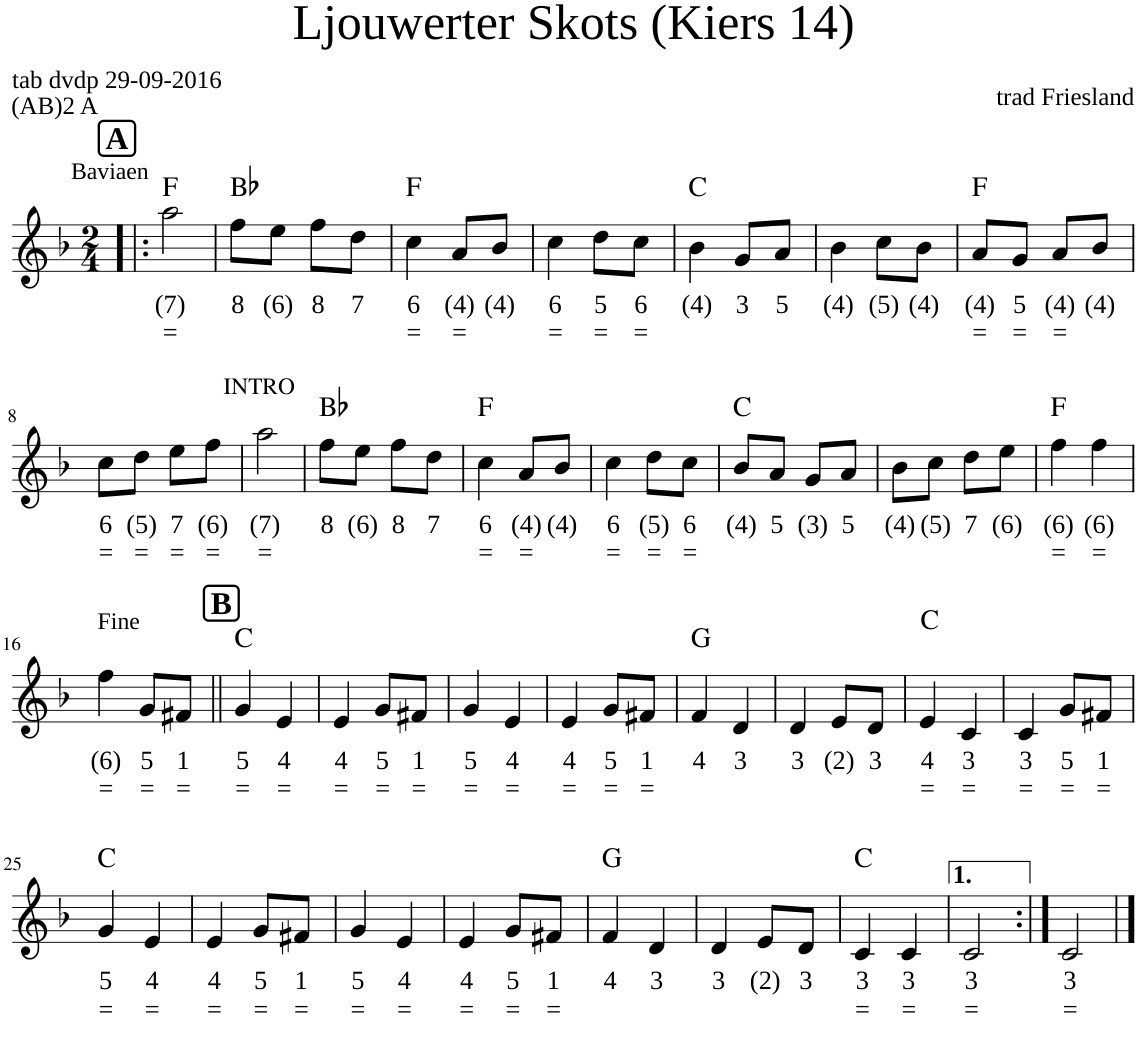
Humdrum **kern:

**kern	**text	**text	**kern	**text	**text	**harte
*part2	*part2	*part2	*part1	*part1	*part1	*part1
*staff2	*staff2	*staff2	*staff1	*staff1	*staff1	*
*I"Voice	*	*	*I"Voice	*	*	*
*stria5	*	*	*	*	*	*
*clefG2	*	*	*clefG2	*	*	*
*k[b-]	*	*	*k[b-]	*	*	*
*M2/4	*	*	*M2/4	*	*	*
!!LO:REH:place=s1:a:B:cj:fs=13.5337:t=A
=1!|:	=1!|:	=1!|:	=1!|:	=1!|:	=1!|:	=1!|:
!	!	!	!LO:TX:a:t=Baviaen	!	!	!
!LO:TX:a:t=2e st FT	!	!	!	!	!	!
!	!	!	!	!LO:LY:b	!LO:LY:b	!
2cc	6	=	2aa\	(7)	=	F:maj
=2	=2	=2	=2	=2	=2	=2
!	!	!	!	!LO:LY:b	!	!
4.dd	7	.	8ff\L	8	.	Bb:maj
!	!	!	!	!LO:LY:b	!	!
.	.	.	8ee\J	(6)	.	.
!	!	!	!	!LO:LY:b	!	!
.	.	.	8ff\L	8	.	.
!	!	!	!	!LO:LY:b	!	!
8b-	(4)	.	8dd\J	7	.	.
=3	=3	=3	=3	=3	=3	=3
!	!	!	!	!LO:LY:b	!LO:LY:b	!
4a	(4)	=	4cc\	6	=	F:maj
!	!	!	!	!LO:LY:b	!LO:LY:b	!
8fL	(3)	=	8a/L	(4)	=	.
!	!	!	!	!LO:LY:b	!	!
8gJ	5	=	8b-/J	(4)	.	.
=4	=4	=4	=4	=4	=4	=4
!	!	!	!	!LO:LY:b	!LO:LY:b	!
4a	(4)	=	4cc\	6	=	.
!	!	!	!	!LO:LY:b	!LO:LY:b	!
8fL	(3)	=	8dd\L	5	=	.
!	!	!	!	!LO:LY:b	!LO:LY:b	!
8aJ	(4)	=	8cc\J	6	=	.
=5	=5	=5	=5	=5	=5	=5
!	!	!	!	!LO:LY:b	!	!
2c	3	=	4b-\	(4)	.	C:maj
!	!	!	!	!LO:LY:b	!	!
.	.	.	8g/L	3	.	.
!	!	!	!	!LO:LY:b	!	!
.	.	.	8a/J	5	.	.
=6	=6	=6	=6	=6	=6	=6
!	!	!	!	!LO:LY:b	!	!
2e	4	=	4b-\	(4)	.	.
!	!	!	!	!LO:LY:b	!	!
.	.	.	8cc\L	(5)	.	.
!	!	!	!	!LO:LY:b	!	!
.	.	.	8b-\J	(4)	.	.
=7	=7	=7	=7	=7	=7	=7
!	!	!	!	!LO:LY:b	!LO:LY:b	!
4f	(3)	=	8a/L	(4)	=	F:maj
!	!	!	!	!LO:LY:b	!LO:LY:b	!
.	.	.	8g/J	5	=	.
!	!	!	!	!LO:LY:b	!LO:LY:b	!
4g	5	=	8a/L	(4)	=	.
!	!	!	!	!LO:LY:b	!	!
.	.	.	8b-/J	(4)	.	.
!!LO:LB:g=z
=8	=8	=8	=8	=8	=8	=8
!	!	!	!	!LO:LY:b	!LO:LY:b	!
4e	4	=	8cc\L	6	=	.
!	!	!	!	!LO:LY:b	!LO:LY:b	!
.	.	.	8dd\J	(5)	=	.
!	!	!	!	!LO:LY:b	!LO:LY:b	!
4b-	(4)	.	8ee\L	7	=	.
!	!	!	!	!LO:LY:b	!LO:LY:b	!
.	.	.	8ff\J	(6)	=	.
=9	=9	=9	=9	=9	=9	=9
!	!	!	!LO:TX:a:t=INTRO	!	!	!
!	!	!	!	!LO:LY:b	!LO:LY:b	!
4f	(3)	=	2aa\	(7)	=	.
4cc	6	=	.	.	.	.
=10	=10	=10	=10	=10	=10	=10
!	!	!	!	!LO:LY:b	!	!
4.dd	7	.	8ff\L	8	.	Bb:maj
!	!	!	!	!LO:LY:b	!	!
.	.	.	8ee\J	(6)	.	.
!	!	!	!	!LO:LY:b	!	!
.	.	.	8ff\L	8	.	.
!	!	!	!	!LO:LY:b	!	!
8cc	(5)	.	8dd\J	7	.	.
=11	=11	=11	=11	=11	=11	=11
!	!	!	!	!LO:LY:b	!LO:LY:b	!
4a	(4)	=	4cc\	6	=	F:maj
!	!	!	!	!LO:LY:b	!LO:LY:b	!
8fL	(3)	=	8a/L	(4)	=	.
!	!	!	!	!LO:LY:b	!	!
8gJ	5	=	8b-/J	(4)	.	.
=12	=12	=12	=12	=12	=12	=12
!	!	!	!	!LO:LY:b	!LO:LY:b	!
4a	(4)	=	4cc\	6	=	.
!	!	!	!	!LO:LY:b	!LO:LY:b	!
8fL	(3)	=	8dd\L	(5)	=	.
!	!	!	!	!LO:LY:b	!LO:LY:b	!
8aJ	(4)	=	8cc\J	6	=	.
=13	=13	=13	=13	=13	=13	=13
!	!	!	!	!LO:LY:b	!	!
4e	(2)	.	8b-/L	(4)	.	C:maj
!	!	!	!	!LO:LY:b	!	!
.	.	.	8a/J	5	.	.
!	!	!	!	!LO:LY:b	!	!
4f	4	.	8g/L	(3)	.	.
!	!	!	!	!LO:LY:b	!	!
.	.	.	8a/J	5	.	.
=14	=14	=14	=14	=14	=14	=14
!	!	!	!	!LO:LY:b	!	!
4g	(3)	.	8b-\L	(4)	.	.
!	!	!	!	!LO:LY:b	!	!
.	.	.	8cc\J	(5)	.	.
!	!	!	!	!LO:LY:b	!	!
4b-	(4)	.	8dd\L	7	.	.
!	!	!	!	!LO:LY:b	!	!
.	.	.	8ee\J	(6)	.	.
=15	=15	=15	=15	=15	=15	=15
!	!	!	!	!LO:LY:b	!LO:LY:b	!
4a	(4)	=	4ff\	(6)	=	F:maj
!	!	!	!	!LO:LY:b	!LO:LY:b	!
4a	(4)	=	4ff\	(6)	=	.
!!LO:LB:g=z
=16	=16	=16	=16	=16	=16	=16
!	!	!	!	!LO:LY:b	!LO:LY:b	!
4a	(4)	=	4ff\	(6)	=	.
!	!	!	!	!LO:LY:b	!LO:LY:b	!
8eeL	7	=	8g/L	5	=	.
!	!	!	!	!LO:LY:b	!LO:LY:b	!
8eeJ	7	=	8f#X/J	1	=	.
!!LO:REH:place=s1:a:B:cj:fs=13.5337:t=B
=17||	=17||	=17||	=17||	=17||	=17||	=17||
!	!	!	!	!LO:LY:b	!LO:LY:b	!
4ee	7	=	4g/	5	=	C:maj
!	!	!	!	!LO:LY:b	!LO:LY:b	!
4cc	6	=	4e/	4	=	.
=18	=18	=18	=18	=18	=18	=18
!	!	!	!	!LO:LY:b	!LO:LY:b	!
4cc	6	=	4e/	4	=	.
!	!	!	!	!LO:LY:b	!LO:LY:b	!
8eeL	7	=	8g/L	5	=	.
!	!	!	!	!LO:LY:b	!LO:LY:b	!
8eeJ	7	=	8f#X/J	1	=	.
=19	=19	=19	=19	=19	=19	=19
!	!	!	!	!LO:LY:b	!LO:LY:b	!
4ee	7	=	4g/	5	=	.
!	!	!	!	!LO:LY:b	!LO:LY:b	!
4cc	6	=	4e/	4	=	.
=20	=20	=20	=20	=20	=20	=20
!	!	!	!	!LO:LY:b	!LO:LY:b	!
4cc	6	=	4e/	4	=	.
!	!	!	!	!LO:LY:b	!LO:LY:b	!
8eeL	7	=	8g/L	5	=	.
!	!	!	!	!LO:LY:b	!LO:LY:b	!
8eeJ	7	=	8f#X/J	1	=	.
=21	=21	=21	=21	=21	=21	=21
!	!	!	!	!LO:LY:b	!	!
4dd	7	.	4f/	4	.	G:maj
!	!	!	!	!LO:LY:b	!	!
4b#X	6	.	4d/	3	.	.
=22	=22	=22	=22	=22	=22	=22
!	!	!	!	!LO:LY:b	!	!
4g	(3)	.	4d/	3	.	.
!	!	!	!	!LO:LY:b	!	!
4b#X	6	.	8e/L	(2)	.	.
!	!	!	!	!LO:LY:b	!	!
.	.	.	8d/J	3	.	.
=23	=23	=23	=23	=23	=23	=23
!	!	!	!	!LO:LY:b	!LO:LY:b	!
*	*	*	*^	*	*	*
4e	4	=	4e/	8ryy	4	=	.
.	.	.	.	4.ryy	.	.	C:maj
!	!	!	!	!	!LO:LY:b	!LO:LY:b	!
4g	5	=	4c/	.	3	=	.
=24	=24	=24	=24	=24	=24	=24	=24
!	!	!	!	!	!LO:LY:b	!LO:LY:b	!
*	*	*	*v	*v	*	*	*
4b#X	6	.	4c/	3	=	.
!	!	!	!	!LO:LY:b	!LO:LY:b	!
8b#XL	6	.	8g/L	5	=	.
!	!	!	!	!LO:LY:b	!LO:LY:b	!
8ccJ	5	.	8f#X/J	1	=	.
!!LO:LB:g=z
=25	=25	=25	=25	=25	=25	=25
!	!	!	!	!LO:LY:b	!LO:LY:b	!
4ee	7	=	4g/	5	=	C:maj
!	!	!	!	!LO:LY:b	!LO:LY:b	!
4cc	6	=	4e/	4	=	.
=26	=26	=26	=26	=26	=26	=26
!	!	!	!	!LO:LY:b	!LO:LY:b	!
4cc	6	=	4e/	4	=	.
!	!	!	!	!LO:LY:b	!LO:LY:b	!
8eeL	7	=	8g/L	5	=	.
!	!	!	!	!LO:LY:b	!LO:LY:b	!
8eeJ	7	=	8f#X/J	1	=	.
=27	=27	=27	=27	=27	=27	=27
!	!	!	!	!LO:LY:b	!LO:LY:b	!
4ee	7	=	4g/	5	=	.
!	!	!	!	!LO:LY:b	!LO:LY:b	!
4cc	6	=	4e/	4	=	.
=28	=28	=28	=28	=28	=28	=28
!	!	!	!	!LO:LY:b	!LO:LY:b	!
4cc	6	=	4e/	4	=	.
!	!	!	!	!LO:LY:b	!LO:LY:b	!
8eeL	7	=	8g/L	5	=	.
!	!	!	!	!LO:LY:b	!LO:LY:b	!
8eeJ	7	=	8f#X/J	1	=	.
=29	=29	=29	=29	=29	=29	=29
!	!	!	!	!LO:LY:b	!	!
4dd	7	.	4f/	4	.	G:maj
!	!	!	!	!LO:LY:b	!	!
4b#X	6	.	4d/	3	.	.
=30	=30	=30	=30	=30	=30	=30
!	!	!	!	!LO:LY:b	!	!
4g	(3)	.	4d/	3	.	.
!	!	!	!	!LO:LY:b	!	!
4f	4	.	8e/L	(2)	.	.
!	!	!	!	!LO:LY:b	!	!
.	.	.	8d/J	3	.	.
=31	=31	=31	=31	=31	=31	=31
!	!	!	!	!LO:LY:b	!LO:LY:b	!
2e	4	=	4c/	3	=	C:maj
!	!	!	!	!LO:LY:b	!LO:LY:b	!
.	.	.	4c/	3	=	.
=32	=32	=32	=32	=32	=32	=32
!	!	!	!	!LO:LY:b	!LO:LY:b	!
4g	5	=	2c/	3	=	.
4b-	(4)	.	.	.	.	.
=33:|!	=33:|!	=33:|!	=33:|!	=33:|!	=33:|!	=33:|!
!	!	!	!	!LO:LY:b	!LO:LY:b	!
2e	4	=	2c/	3	=	.
==	==	==	==	==	==	==
*-	*-	*-	*-	*-	*-	*-
